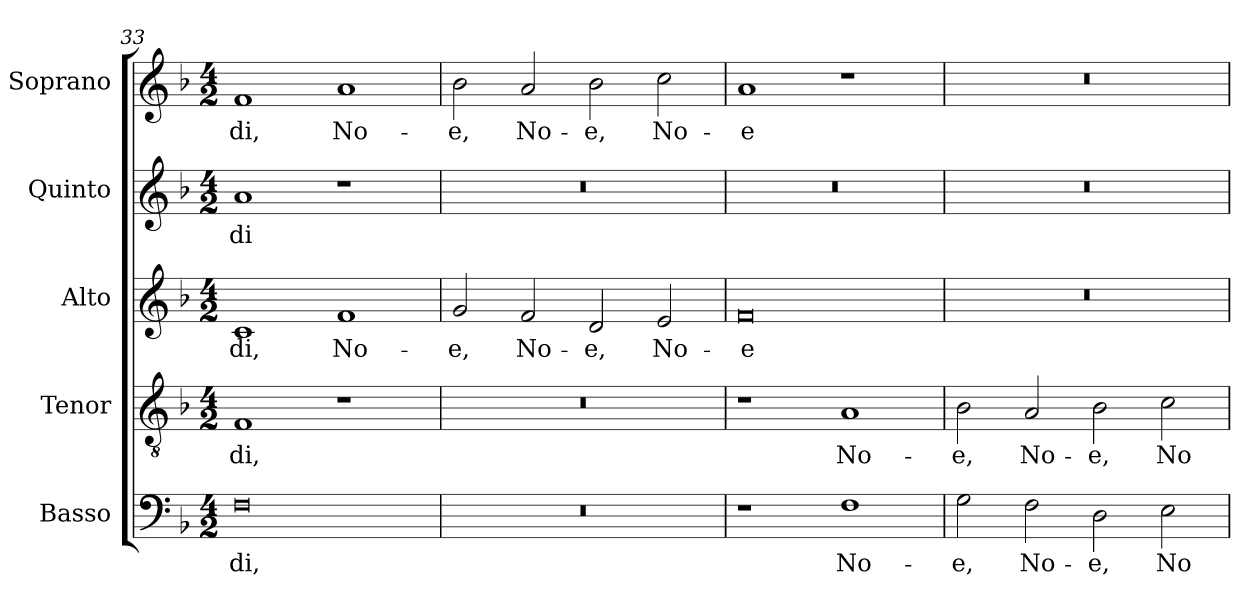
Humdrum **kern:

**kern	**text	**kern	**text	**kern	**text	**kern	**text	**kern	**text
*part5	*part5	*part4	*part4	*part3	*part3	*part2	*part2	*part1	*part1
*staff5	*staff5	*staff4	*staff4	*staff3	*staff3	*staff2	*staff2	*staff1	*staff1
*I"Basso	*	*I"Tenor	*	*I"Alto	*	*I"Quinto	*	*I"Soprano	*
*I'B.	*	*I'T.	*	*I'A.	*	*I'Q.	*	*I'S.	*
*clefF4	*	*clefGv2	*	*clefG2	*	*clefG2	*	*clefG2	*
*	*	*ITrd7c12	*	*	*	*	*	*	*
*k[b-]	*	*k[b-]	*	*k[b-]	*	*k[b-]	*	*k[b-]	*
*F:	*	*F:	*	*F:	*	*F:	*	*F:	*
*M4/2	*	*M4/2	*	*M4/2	*	*M4/2	*	*M4/2	*
=33	=33	=33	=33	=33	=33	=33	=33	=33	=33
!	!LO:LY:b:color=#000000	!	!	!	!	!	!	!	!
!	!	!	!LO:LY:b:color=#000000	!	!	!	!	!	!
!	!	!	!	!	!LO:LY:b:color=#000000	!	!	!	!
!	!	!	!	!	!	!	!LO:LY:b:color=#000000	!	!
!	!	!	!	!	!	!	!	!	!LO:LY:b:color=#000000
0Fi	-di,	1FFi	-di,	1ci	-di,	1ai	-di	1fi	-di,
!	!	!	!	!	!LO:LY:b:color=#000000	!	!	!	!
!	!	!	!	!	!	!	!	!	!LO:LY:b:color=#000000
.	.	1r	.	1fi	No-	1r	.	1ai	No-
=34	=34	=34	=34	=34	=34	=34	=34	=34	=34
!LO:N:vis=1	!	!LO:N:vis=1	!	!	!	!	!	!	!
!	!	!	!	!	!LO:LY:b:color=#000000	!LO:N:vis=1	!	!	!
!	!	!	!	!	!	!	!	!	!LO:LY:b:color=#000000
0r	.	0r	.	2gi/	-e,	0r	.	2b-i\	-e,
!	!	!	!	!	!LO:LY:b:color=#000000	!	!	!	!
!	!	!	!	!	!	!	!	!	!LO:LY:b:color=#000000
.	.	.	.	2fi/	No-	.	.	2ai/	No-
!	!	!	!	!	!LO:LY:b:color=#000000	!	!	!	!
!	!	!	!	!	!	!	!	!	!LO:LY:b:color=#000000
.	.	.	.	2di/	-e,	.	.	2b-i\	-e,
!	!	!	!	!	!LO:LY:b:color=#000000	!	!	!	!
!	!	!	!	!	!	!	!	!	!LO:LY:b:color=#000000
.	.	.	.	2ei/	No-	.	.	2cci\	No-
=35	=35	=35	=35	=35	=35	=35	=35	=35	=35
!	!	!	!	!	!LO:LY:b:color=#000000	!LO:N:vis=1	!	!	!
!	!	!	!	!	!	!	!	!	!LO:LY:b:color=#000000
1r	.	1r	.	0fi	-e	0r	.	1ai	-e
!	!LO:LY:b:color=#000000	!	!	!	!	!	!	!	!
!	!	!	!LO:LY:b:color=#000000	!	!	!	!	!	!
1Fi	No-	1AAi	No-	.	.	.	.	1r	.
=36	=36	=36	=36	=36	=36	=36	=36	=36	=36
!	!LO:LY:b:color=#000000	!	!	!	!	!	!	!	!
!	!	!	!LO:LY:b:color=#000000	!LO:N:vis=1	!	!LO:N:vis=1	!	!LO:N:vis=1	!
2Gi\	-e,	2BB-i\	-e,	0r	.	0r	.	0r	.
!	!LO:LY:b:color=#000000	!	!	!	!	!	!	!	!
!	!	!	!LO:LY:b:color=#000000	!	!	!	!	!	!
2Fi\	No-	2AAi/	No-	.	.	.	.	.	.
!	!LO:LY:b:color=#000000	!	!	!	!	!	!	!	!
!	!	!	!LO:LY:b:color=#000000	!	!	!	!	!	!
2Di\	-e,	2BB-i\	-e,	.	.	.	.	.	.
!	!LO:LY:b:color=#000000	!	!	!	!	!	!	!	!
!	!	!	!LO:LY:b:color=#000000	!	!	!	!	!	!
2Ei\	No-	2Ci\	No-	.	.	.	.	.	.
=	=	=	=	=	=	=	=	=	=
*-	*-	*-	*-	*-	*-	*-	*-	*-	*-
